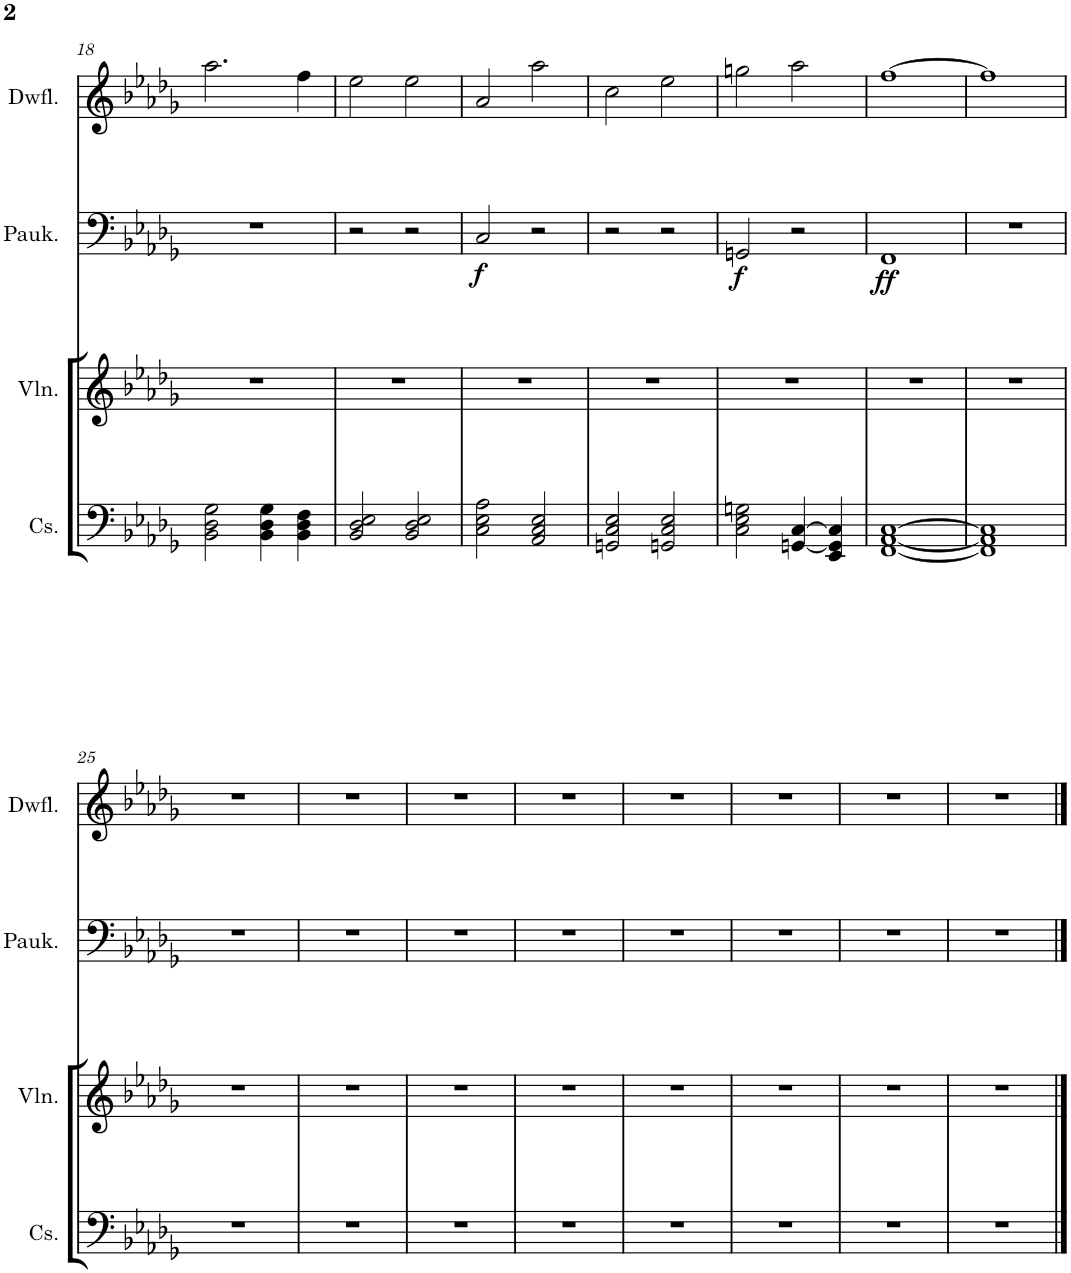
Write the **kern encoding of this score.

**kern	**kern	**kern	**dynam	**kern
*part4	*part3	*part2	*part2	*part1
*staff4	*staff3	*staff2	*staff2	*staff1
*I"Violoncellos	*I"Violen	*I"Pauken	*	*I"Dwarsfluit
*	*I'Vln.	*I'Pauk.	*	*I'Dwfl.
!!LO:PB:g=z
*clefF4	*clefG2	*clefF4	*	*clefG2
*k[b-e-a-d-g-]	*k[b-e-a-d-g-]	*k[b-e-a-d-g-]	*	*k[b-e-a-d-g-]
*M4/4	*M4/4	*M4/4	*	*M4/4
=18	=18	=18	=18	=18
2BB-\ 2D-\ 2G-\	1r	1r	.	2.aa-\
4BB-\ 4D-\ 4G-\	.	.	.	.
4BB-\ 4D-\ 4F\	.	.	.	4ff\
=19	=19	=19	=19	=19
2BB-/ 2D-/ 2E-/	1r	2r	.	2ee-\
2BB-/ 2D-/ 2E-/	.	2r	.	2ee-\
=20	=20	=20	=20	=20
!	!	!	!LO:DY:b	!
2C\ 2E-\ 2A-\	1r	2C/	f	2a-/
2AA-/ 2C/ 2E-/	.	2r	.	2aa-\
=21	=21	=21	=21	=21
2GGn/ 2C/ 2E-/	1r	2r	.	2cc\
2GGn/ 2C/ 2E-/	.	2r	.	2ee-\
=22	=22	=22	=22	=22
!	!	!	!LO:DY:b	!
2C\ 2E-\ 2Gn\	1r	2GGn/	f	2ggn\
[4GGn/ [4C/	.	2r	.	2aa-\
4EE-/ 4GG/] 4C/]	.	.	.	.
=23	=23	=23	=23	=23
!	!	!	!LO:DY:b	!
[1FF [1AA- [1C	1r	1FF	ff	[1ff
=24	=24	=24	=24	=24
1FF] 1AA-] 1C]	1r	1r	.	1ff]
!!LO:LB:g=z
=25	=25	=25	=25	=25
1r	1r	1r	.	1r
=26	=26	=26	=26	=26
1r	1r	1r	.	1r
=27	=27	=27	=27	=27
1r	1r	1r	.	1r
=28	=28	=28	=28	=28
1r	1r	1r	.	1r
=29	=29	=29	=29	=29
1r	1r	1r	.	1r
=30	=30	=30	=30	=30
1r	1r	1r	.	1r
=31	=31	=31	=31	=31
1r	1r	1r	.	1r
=32	=32	=32	=32	=32
1r	1r	1r	.	1r
==	==	==	==	==
*-	*-	*-	*-	*-
